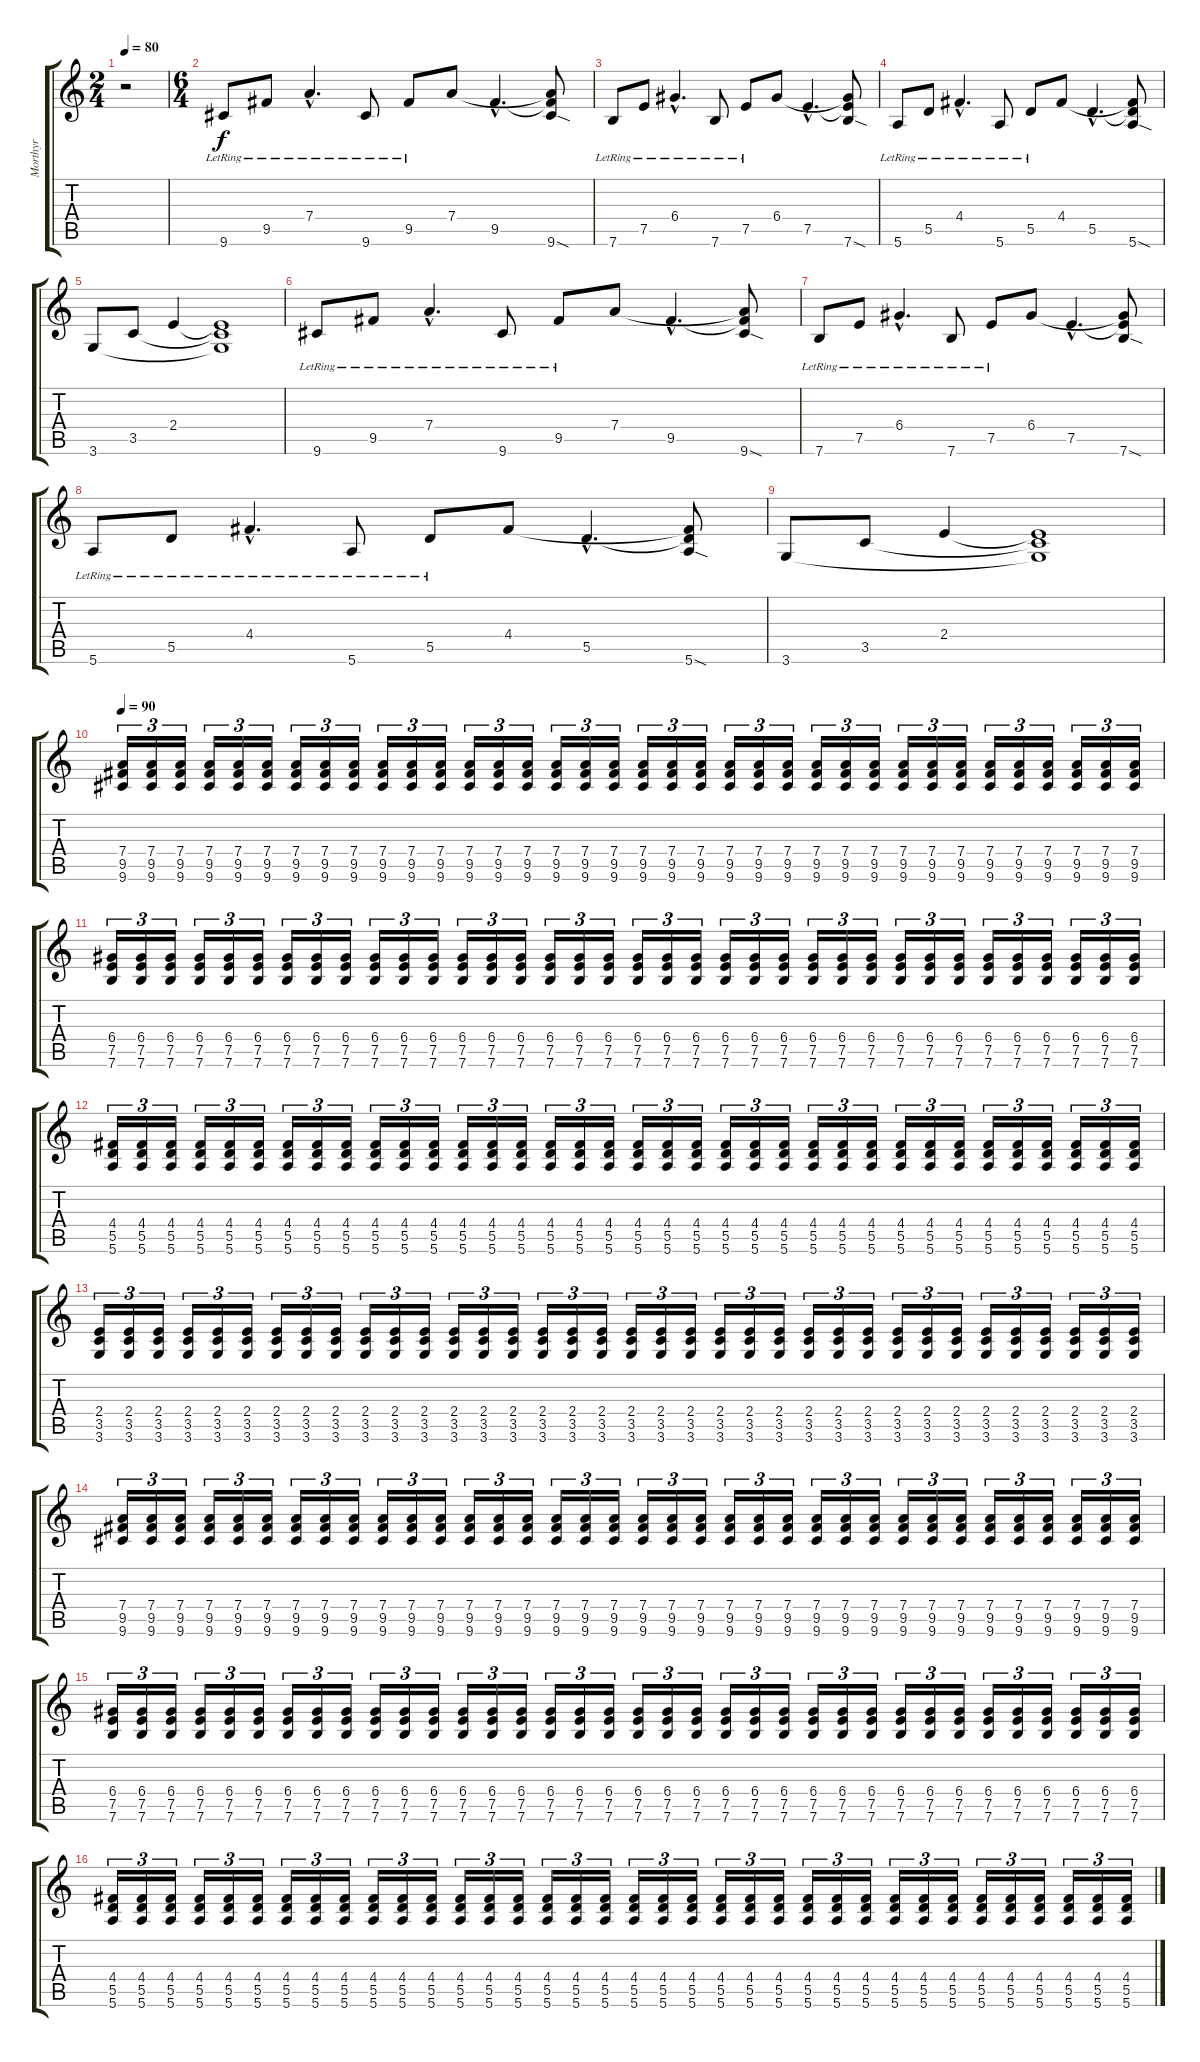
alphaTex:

\track ("Morthyr" "Morthyr") {instrument electricguitarmuted}
\staff {score tabs}
\tuning (E4 B3 G3 D3 A2 E2) {hide}
\ts (2 4)
\tempo 80
\clef g2
\ks c
r.2{dy f instrument electricguitarmuted} |
\ts (6 4)
9.6{lr}.8 9.5{lr}.8 7.4{hac lr}.4{d} 9.6{lr}.8 9.5{lr}.8 7.4.8 9.5{hac}.4{d} (7.4{t} 9.5{t} 9.6{sod}).8 |
7.6{lr}.8 7.5{lr}.8 6.4{hac lr}.4{d} 7.6{lr}.8 7.5{lr}.8 6.4.8 7.5{hac}.4{d} (6.4{t} 7.5{t} 7.6{sod}).8 |
5.6{lr}.8 5.5{lr}.8 4.4{hac lr}.4{d} 5.6{lr}.8 5.5{lr}.8 4.4.8 5.5{hac}.4{d} (4.4{t} 5.5{t} 5.6{sod}).8 |
3.6.8 3.5.8 2.4.4 (2.4{t} 3.5{t} 3.6{t}).1 |
9.6{lr}.8 9.5{lr}.8 7.4{hac lr}.4{d} 9.6{lr}.8 9.5{lr}.8 7.4.8 9.5{hac}.4{d} (7.4{t} 9.5{t} 9.6{sod}).8 |
7.6{lr}.8 7.5{lr}.8 6.4{hac lr}.4{d} 7.6{lr}.8 7.5{lr}.8 6.4.8 7.5{hac}.4{d} (6.4{t} 7.5{t} 7.6{sod}).8 |
5.6{lr}.8 5.5{lr}.8 4.4{hac lr}.4{d} 5.6{lr}.8 5.5{lr}.8 4.4.8 5.5{hac}.4{d} (4.4{t} 5.5{t} 5.6{sod}).8 |
3.6.8 3.5.8 2.4.4 (2.4{t} 3.5{t} 3.6{t}).1 |
\tempo 90
(7.4 9.5 9.6).16{tu (3 2) instrument distortionguitar} (7.4 9.5 9.6).16{tu (3 2)} (7.4 9.5 9.6).16{tu (3 2)} (7.4 9.5 9.6).16{tu (3 2)} (7.4 9.5 9.6).16{tu (3 2)} (7.4 9.5 9.6).16{tu (3 2)} (7.4 9.5 9.6).16{tu (3 2)} (7.4 9.5 9.6).16{tu (3 2)} (7.4 9.5 9.6).16{tu (3 2)} (7.4 9.5 9.6).16{tu (3 2)} (7.4 9.5 9.6).16{tu (3 2)} (7.4 9.5 9.6).16{tu (3 2)} (7.4 9.5 9.6).16{tu (3 2)} (7.4 9.5 9.6).16{tu (3 2)} (7.4 9.5 9.6).16{tu (3 2)} (7.4 9.5 9.6).16{tu (3 2)} (7.4 9.5 9.6).16{tu (3 2)} (7.4 9.5 9.6).16{tu (3 2)} (7.4 9.5 9.6).16{tu (3 2)} (7.4 9.5 9.6).16{tu (3 2)} (7.4 9.5 9.6).16{tu (3 2)} (7.4 9.5 9.6).16{tu (3 2)} (7.4 9.5 9.6).16{tu (3 2)} (7.4 9.5 9.6).16{tu (3 2)} (7.4 9.5 9.6).16{tu (3 2)} (7.4 9.5 9.6).16{tu (3 2)} (7.4 9.5 9.6).16{tu (3 2)} (7.4 9.5 9.6).16{tu (3 2)} (7.4 9.5 9.6).16{tu (3 2)} (7.4 9.5 9.6).16{tu (3 2)} (7.4 9.5 9.6).16{tu (3 2)} (7.4 9.5 9.6).16{tu (3 2)} (7.4 9.5 9.6).16{tu (3 2)} (7.4 9.5 9.6).16{tu (3 2)} (7.4 9.5 9.6).16{tu (3 2)} (7.4 9.5 9.6).16{tu (3 2)} |
(6.4 7.5 7.6).16{tu (3 2)} (6.4 7.5 7.6).16{tu (3 2)} (6.4 7.5 7.6).16{tu (3 2)} (6.4 7.5 7.6).16{tu (3 2)} (6.4 7.5 7.6).16{tu (3 2)} (6.4 7.5 7.6).16{tu (3 2)} (6.4 7.5 7.6).16{tu (3 2)} (6.4 7.5 7.6).16{tu (3 2)} (6.4 7.5 7.6).16{tu (3 2)} (6.4 7.5 7.6).16{tu (3 2)} (6.4 7.5 7.6).16{tu (3 2)} (6.4 7.5 7.6).16{tu (3 2)} (6.4 7.5 7.6).16{tu (3 2)} (6.4 7.5 7.6).16{tu (3 2)} (6.4 7.5 7.6).16{tu (3 2)} (6.4 7.5 7.6).16{tu (3 2)} (6.4 7.5 7.6).16{tu (3 2)} (6.4 7.5 7.6).16{tu (3 2)} (6.4 7.5 7.6).16{tu (3 2)} (6.4 7.5 7.6).16{tu (3 2)} (6.4 7.5 7.6).16{tu (3 2)} (6.4 7.5 7.6).16{tu (3 2)} (6.4 7.5 7.6).16{tu (3 2)} (6.4 7.5 7.6).16{tu (3 2)} (6.4 7.5 7.6).16{tu (3 2)} (6.4 7.5 7.6).16{tu (3 2)} (6.4 7.5 7.6).16{tu (3 2)} (6.4 7.5 7.6).16{tu (3 2)} (6.4 7.5 7.6).16{tu (3 2)} (6.4 7.5 7.6).16{tu (3 2)} (6.4 7.5 7.6).16{tu (3 2)} (6.4 7.5 7.6).16{tu (3 2)} (6.4 7.5 7.6).16{tu (3 2)} (6.4 7.5 7.6).16{tu (3 2)} (6.4 7.5 7.6).16{tu (3 2)} (6.4 7.5 7.6).16{tu (3 2)} |
(4.4 5.5 5.6).16{tu (3 2)} (4.4 5.5 5.6).16{tu (3 2)} (4.4 5.5 5.6).16{tu (3 2)} (4.4 5.5 5.6).16{tu (3 2)} (4.4 5.5 5.6).16{tu (3 2)} (4.4 5.5 5.6).16{tu (3 2)} (4.4 5.5 5.6).16{tu (3 2)} (4.4 5.5 5.6).16{tu (3 2)} (4.4 5.5 5.6).16{tu (3 2)} (4.4 5.5 5.6).16{tu (3 2)} (4.4 5.5 5.6).16{tu (3 2)} (4.4 5.5 5.6).16{tu (3 2)} (4.4 5.5 5.6).16{tu (3 2)} (4.4 5.5 5.6).16{tu (3 2)} (4.4 5.5 5.6).16{tu (3 2)} (4.4 5.5 5.6).16{tu (3 2)} (4.4 5.5 5.6).16{tu (3 2)} (4.4 5.5 5.6).16{tu (3 2)} (4.4 5.5 5.6).16{tu (3 2)} (4.4 5.5 5.6).16{tu (3 2)} (4.4 5.5 5.6).16{tu (3 2)} (4.4 5.5 5.6).16{tu (3 2)} (4.4 5.5 5.6).16{tu (3 2)} (4.4 5.5 5.6).16{tu (3 2)} (4.4 5.5 5.6).16{tu (3 2)} (4.4 5.5 5.6).16{tu (3 2)} (4.4 5.5 5.6).16{tu (3 2)} (4.4 5.5 5.6).16{tu (3 2)} (4.4 5.5 5.6).16{tu (3 2)} (4.4 5.5 5.6).16{tu (3 2)} (4.4 5.5 5.6).16{tu (3 2)} (4.4 5.5 5.6).16{tu (3 2)} (4.4 5.5 5.6).16{tu (3 2)} (4.4 5.5 5.6).16{tu (3 2)} (4.4 5.5 5.6).16{tu (3 2)} (4.4 5.5 5.6).16{tu (3 2)} |
(2.4 3.5 3.6).16{tu (3 2)} (2.4 3.5 3.6).16{tu (3 2)} (2.4 3.5 3.6).16{tu (3 2)} (2.4 3.5 3.6).16{tu (3 2)} (2.4 3.5 3.6).16{tu (3 2)} (2.4 3.5 3.6).16{tu (3 2)} (2.4 3.5 3.6).16{tu (3 2)} (2.4 3.5 3.6).16{tu (3 2)} (2.4 3.5 3.6).16{tu (3 2)} (2.4 3.5 3.6).16{tu (3 2)} (2.4 3.5 3.6).16{tu (3 2)} (2.4 3.5 3.6).16{tu (3 2)} (2.4 3.5 3.6).16{tu (3 2)} (2.4 3.5 3.6).16{tu (3 2)} (2.4 3.5 3.6).16{tu (3 2)} (2.4 3.5 3.6).16{tu (3 2)} (2.4 3.5 3.6).16{tu (3 2)} (2.4 3.5 3.6).16{tu (3 2)} (2.4 3.5 3.6).16{tu (3 2)} (2.4 3.5 3.6).16{tu (3 2)} (2.4 3.5 3.6).16{tu (3 2)} (2.4 3.5 3.6).16{tu (3 2)} (2.4 3.5 3.6).16{tu (3 2)} (2.4 3.5 3.6).16{tu (3 2)} (2.4 3.5 3.6).16{tu (3 2)} (2.4 3.5 3.6).16{tu (3 2)} (2.4 3.5 3.6).16{tu (3 2)} (2.4 3.5 3.6).16{tu (3 2)} (2.4 3.5 3.6).16{tu (3 2)} (2.4 3.5 3.6).16{tu (3 2)} (2.4 3.5 3.6).16{tu (3 2)} (2.4 3.5 3.6).16{tu (3 2)} (2.4 3.5 3.6).16{tu (3 2)} (2.4 3.5 3.6).16{tu (3 2)} (2.4 3.5 3.6).16{tu (3 2)} (2.4 3.5 3.6).16{tu (3 2)} |
(7.4 9.5 9.6).16{tu (3 2)} (7.4 9.5 9.6).16{tu (3 2)} (7.4 9.5 9.6).16{tu (3 2)} (7.4 9.5 9.6).16{tu (3 2)} (7.4 9.5 9.6).16{tu (3 2)} (7.4 9.5 9.6).16{tu (3 2)} (7.4 9.5 9.6).16{tu (3 2)} (7.4 9.5 9.6).16{tu (3 2)} (7.4 9.5 9.6).16{tu (3 2)} (7.4 9.5 9.6).16{tu (3 2)} (7.4 9.5 9.6).16{tu (3 2)} (7.4 9.5 9.6).16{tu (3 2)} (7.4 9.5 9.6).16{tu (3 2)} (7.4 9.5 9.6).16{tu (3 2)} (7.4 9.5 9.6).16{tu (3 2)} (7.4 9.5 9.6).16{tu (3 2)} (7.4 9.5 9.6).16{tu (3 2)} (7.4 9.5 9.6).16{tu (3 2)} (7.4 9.5 9.6).16{tu (3 2)} (7.4 9.5 9.6).16{tu (3 2)} (7.4 9.5 9.6).16{tu (3 2)} (7.4 9.5 9.6).16{tu (3 2)} (7.4 9.5 9.6).16{tu (3 2)} (7.4 9.5 9.6).16{tu (3 2)} (7.4 9.5 9.6).16{tu (3 2)} (7.4 9.5 9.6).16{tu (3 2)} (7.4 9.5 9.6).16{tu (3 2)} (7.4 9.5 9.6).16{tu (3 2)} (7.4 9.5 9.6).16{tu (3 2)} (7.4 9.5 9.6).16{tu (3 2)} (7.4 9.5 9.6).16{tu (3 2)} (7.4 9.5 9.6).16{tu (3 2)} (7.4 9.5 9.6).16{tu (3 2)} (7.4 9.5 9.6).16{tu (3 2)} (7.4 9.5 9.6).16{tu (3 2)} (7.4 9.5 9.6).16{tu (3 2)} |
(6.4 7.5 7.6).16{tu (3 2)} (6.4 7.5 7.6).16{tu (3 2)} (6.4 7.5 7.6).16{tu (3 2)} (6.4 7.5 7.6).16{tu (3 2)} (6.4 7.5 7.6).16{tu (3 2)} (6.4 7.5 7.6).16{tu (3 2)} (6.4 7.5 7.6).16{tu (3 2)} (6.4 7.5 7.6).16{tu (3 2)} (6.4 7.5 7.6).16{tu (3 2)} (6.4 7.5 7.6).16{tu (3 2)} (6.4 7.5 7.6).16{tu (3 2)} (6.4 7.5 7.6).16{tu (3 2)} (6.4 7.5 7.6).16{tu (3 2)} (6.4 7.5 7.6).16{tu (3 2)} (6.4 7.5 7.6).16{tu (3 2)} (6.4 7.5 7.6).16{tu (3 2)} (6.4 7.5 7.6).16{tu (3 2)} (6.4 7.5 7.6).16{tu (3 2)} (6.4 7.5 7.6).16{tu (3 2)} (6.4 7.5 7.6).16{tu (3 2)} (6.4 7.5 7.6).16{tu (3 2)} (6.4 7.5 7.6).16{tu (3 2)} (6.4 7.5 7.6).16{tu (3 2)} (6.4 7.5 7.6).16{tu (3 2)} (6.4 7.5 7.6).16{tu (3 2)} (6.4 7.5 7.6).16{tu (3 2)} (6.4 7.5 7.6).16{tu (3 2)} (6.4 7.5 7.6).16{tu (3 2)} (6.4 7.5 7.6).16{tu (3 2)} (6.4 7.5 7.6).16{tu (3 2)} (6.4 7.5 7.6).16{tu (3 2)} (6.4 7.5 7.6).16{tu (3 2)} (6.4 7.5 7.6).16{tu (3 2)} (6.4 7.5 7.6).16{tu (3 2)} (6.4 7.5 7.6).16{tu (3 2)} (6.4 7.5 7.6).16{tu (3 2)} |
(4.4 5.5 5.6).16{tu (3 2)} (4.4 5.5 5.6).16{tu (3 2)} (4.4 5.5 5.6).16{tu (3 2)} (4.4 5.5 5.6).16{tu (3 2)} (4.4 5.5 5.6).16{tu (3 2)} (4.4 5.5 5.6).16{tu (3 2)} (4.4 5.5 5.6).16{tu (3 2)} (4.4 5.5 5.6).16{tu (3 2)} (4.4 5.5 5.6).16{tu (3 2)} (4.4 5.5 5.6).16{tu (3 2)} (4.4 5.5 5.6).16{tu (3 2)} (4.4 5.5 5.6).16{tu (3 2)} (4.4 5.5 5.6).16{tu (3 2)} (4.4 5.5 5.6).16{tu (3 2)} (4.4 5.5 5.6).16{tu (3 2)} (4.4 5.5 5.6).16{tu (3 2)} (4.4 5.5 5.6).16{tu (3 2)} (4.4 5.5 5.6).16{tu (3 2)} (4.4 5.5 5.6).16{tu (3 2)} (4.4 5.5 5.6).16{tu (3 2)} (4.4 5.5 5.6).16{tu (3 2)} (4.4 5.5 5.6).16{tu (3 2)} (4.4 5.5 5.6).16{tu (3 2)} (4.4 5.5 5.6).16{tu (3 2)} (4.4 5.5 5.6).16{tu (3 2)} (4.4 5.5 5.6).16{tu (3 2)} (4.4 5.5 5.6).16{tu (3 2)} (4.4 5.5 5.6).16{tu (3 2)} (4.4 5.5 5.6).16{tu (3 2)} (4.4 5.5 5.6).16{tu (3 2)} (4.4 5.5 5.6).16{tu (3 2)} (4.4 5.5 5.6).16{tu (3 2)} (4.4 5.5 5.6).16{tu (3 2)} (4.4 5.5 5.6).16{tu (3 2)} (4.4 5.5 5.6).16{tu (3 2)} (4.4 5.5 5.6).16{tu (3 2)}
